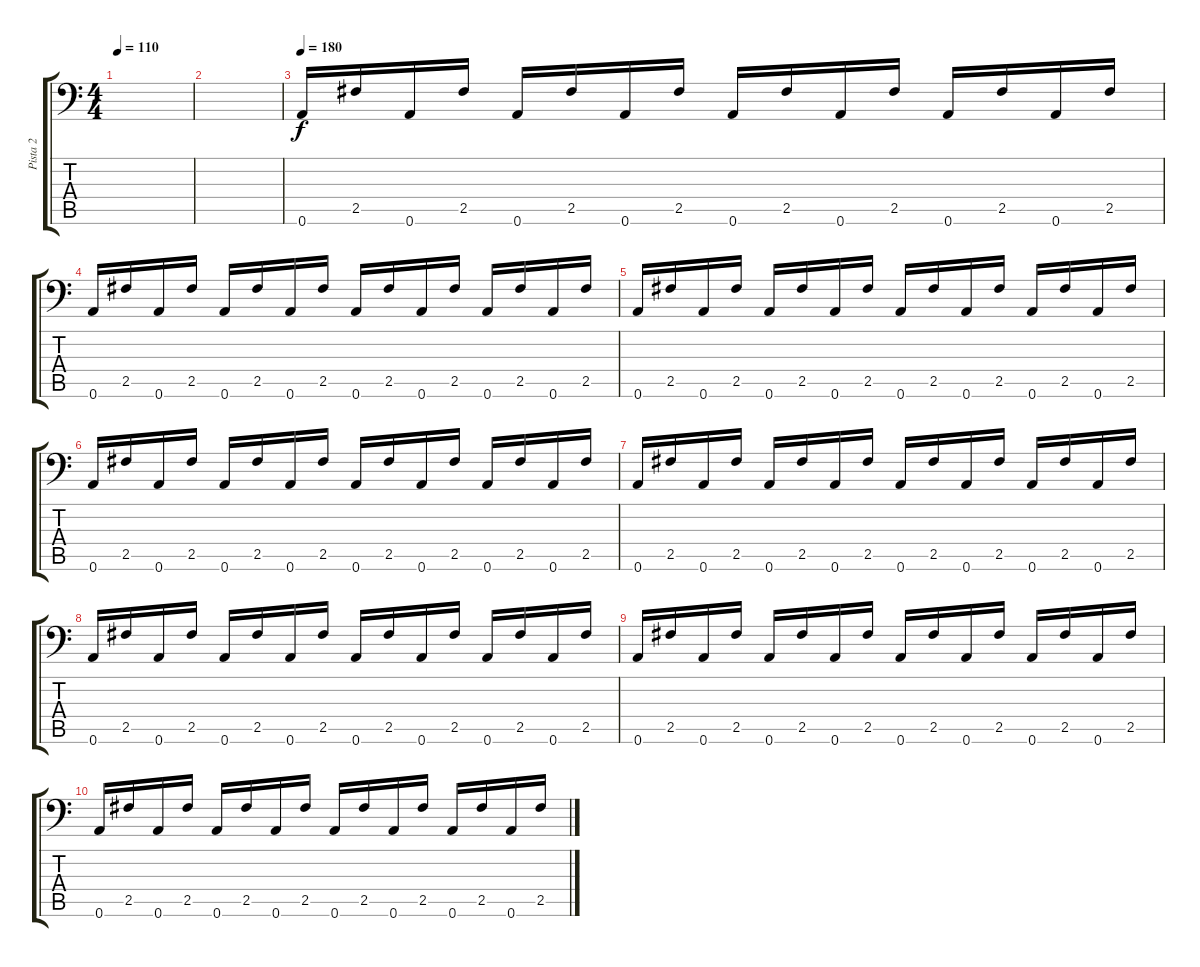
\track ("Pista 2" "Pista 2") {instrument overdrivenguitar}
\staff {score tabs}
\tuning (B3 G3 D3 A2 E2 A1) {hide}
\ts (4 4)
\tempo 110
\clef f4
\ks c
|
|
\tempo 180
0.6.16{instrument overdrivenguitar} 2.5.16 0.6.16 2.5.16 0.6.16 2.5.16 0.6.16 2.5.16 0.6.16 2.5.16 0.6.16 2.5.16 0.6.16 2.5.16 0.6.16 2.5.16 |
0.6.16 2.5.16 0.6.16 2.5.16 0.6.16 2.5.16 0.6.16 2.5.16 0.6.16 2.5.16 0.6.16 2.5.16 0.6.16 2.5.16 0.6.16 2.5.16 |
0.6.16 2.5.16 0.6.16 2.5.16 0.6.16 2.5.16 0.6.16 2.5.16 0.6.16 2.5.16 0.6.16 2.5.16 0.6.16 2.5.16 0.6.16 2.5.16 |
0.6.16 2.5.16 0.6.16 2.5.16 0.6.16 2.5.16 0.6.16 2.5.16 0.6.16 2.5.16 0.6.16 2.5.16 0.6.16 2.5.16 0.6.16 2.5.16 |
0.6.16 2.5.16 0.6.16 2.5.16 0.6.16 2.5.16 0.6.16 2.5.16 0.6.16 2.5.16 0.6.16 2.5.16 0.6.16 2.5.16 0.6.16 2.5.16 |
0.6.16 2.5.16 0.6.16 2.5.16 0.6.16 2.5.16 0.6.16 2.5.16 0.6.16 2.5.16 0.6.16 2.5.16 0.6.16 2.5.16 0.6.16 2.5.16 |
0.6.16 2.5.16 0.6.16 2.5.16 0.6.16 2.5.16 0.6.16 2.5.16 0.6.16 2.5.16 0.6.16 2.5.16 0.6.16 2.5.16 0.6.16 2.5.16 |
0.6.16 2.5.16 0.6.16 2.5.16 0.6.16 2.5.16 0.6.16 2.5.16 0.6.16 2.5.16 0.6.16 2.5.16 0.6.16 2.5.16 0.6.16 2.5.16
